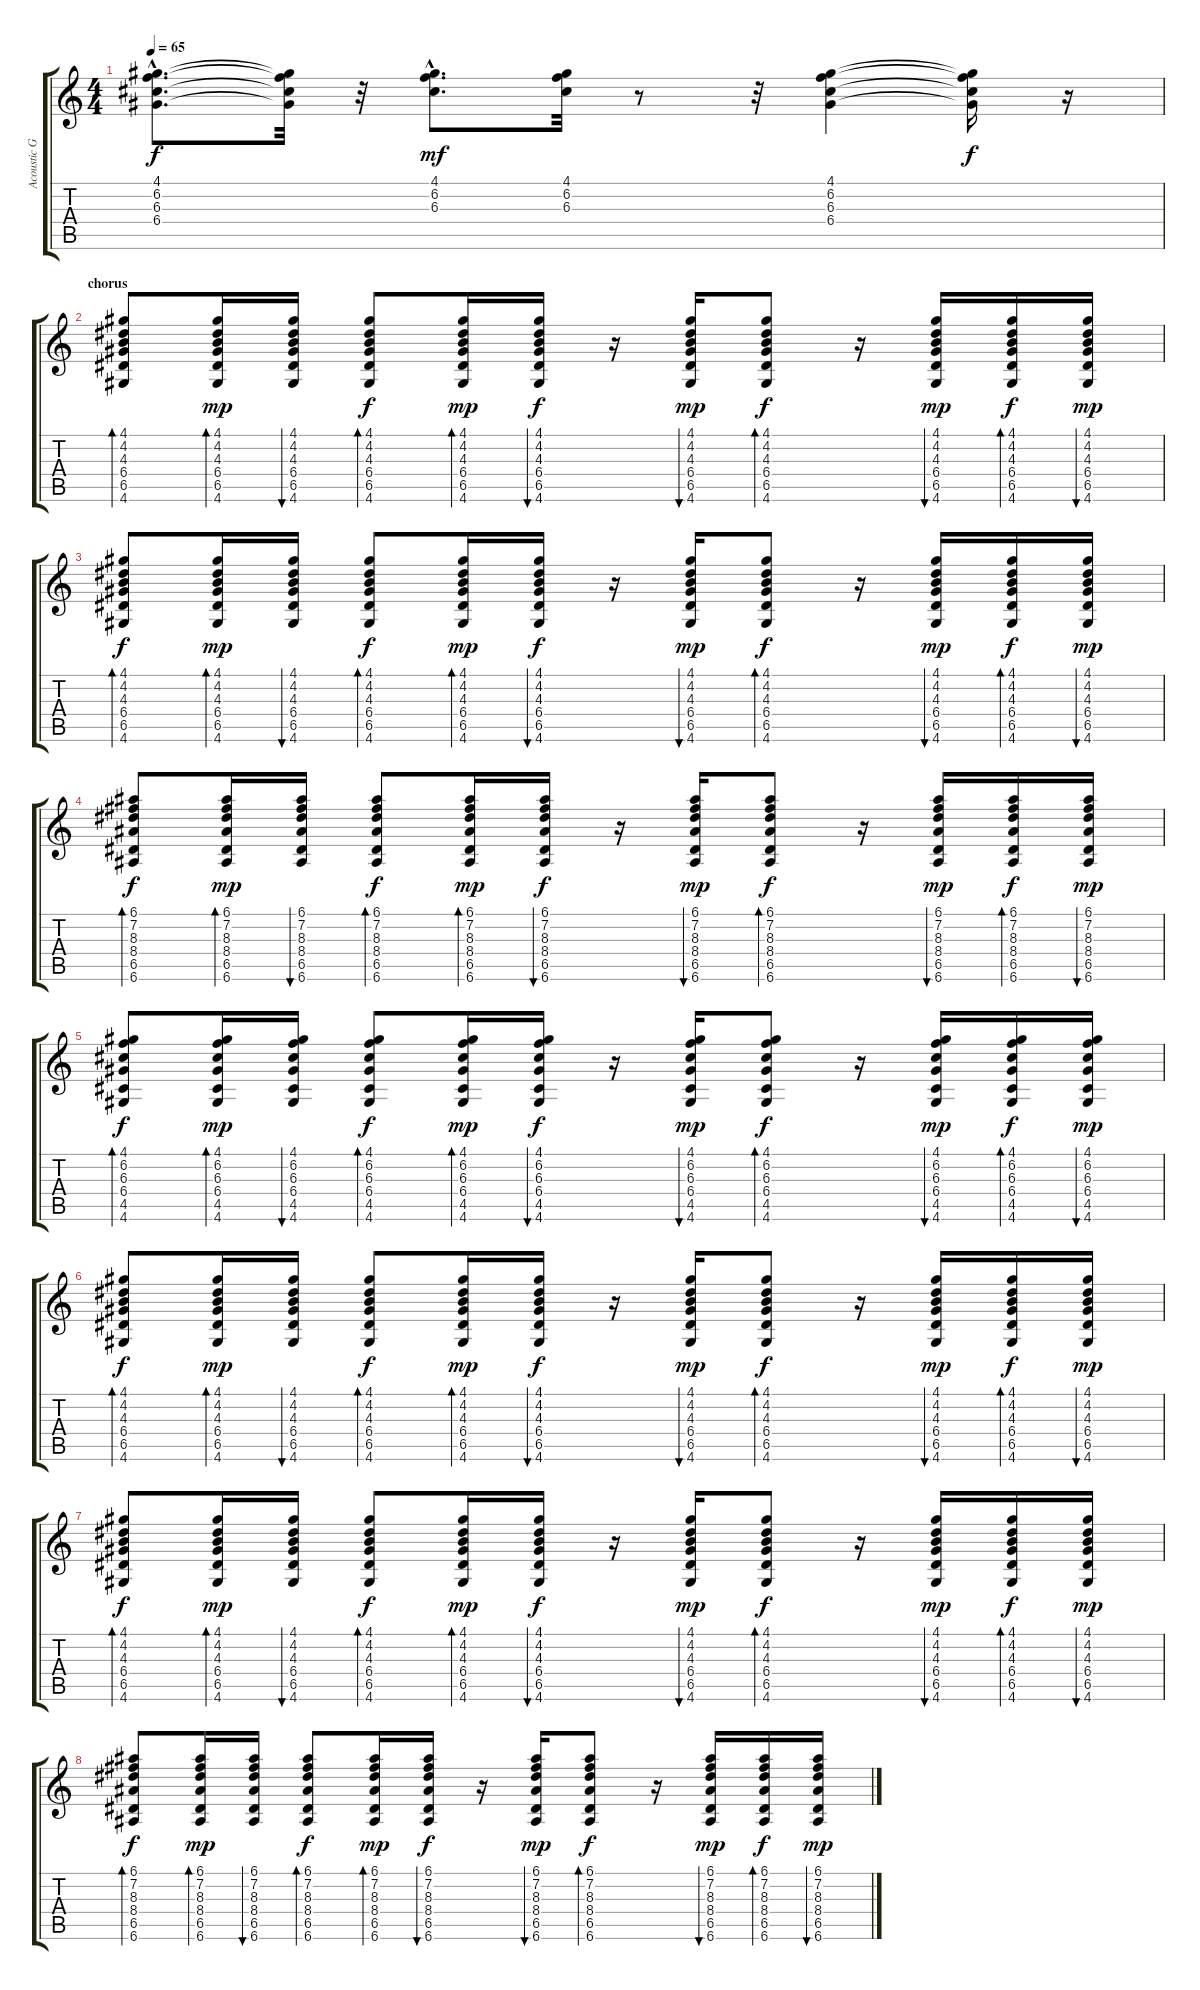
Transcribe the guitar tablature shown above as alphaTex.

\track ("Acoustic Guitar" "Acoustic G") {instrument acousticguitarsteel}
\staff {score tabs}
\tuning (E4 B3 G3 D3 A2 E2) {hide}
\ts (4 4)
\tempo 65
\clef g2
\ks c
(4.1{hac} 6.2{hac} 6.3{hac} 6.4{hac}).8{d dy f} (4.1{t} 6.2{t} 6.3{t} 6.4{t}).32 r.32 (4.1{hac} 6.2{hac} 6.3{hac}).8{d dy mf} (4.1 6.2 6.3).32 r.8 r.32 (4.1 6.2 6.3 6.4).4 (4.1{t} 6.2{t} 6.3{t} 6.4{t}).16{dy f} r.16 |
\section ("" "chorus")
(4.1 4.2 4.3 6.4 6.5 4.6).8{bd 30 volume 10} (4.1 4.2 4.3 6.4 6.5 4.6).16{bd 30 dy mp} (4.1 4.2 4.3 6.4 6.5 4.6).16{bu 30} (4.1 4.2 4.3 6.4 6.5 4.6).8{bd 30 dy f} (4.1 4.2 4.3 6.4 6.5 4.6).16{bd 30 dy mp} (4.1 4.2 4.3 6.4 6.5 4.6).16{bu 30 dy f} r.16 (4.1 4.2 4.3 6.4 6.5 4.6).16{bu 30 dy mp} (4.1 4.2 4.3 6.4 6.5 4.6).8{bd 30 dy f} r.16 (4.1 4.2 4.3 6.4 6.5 4.6).16{bu 30 dy mp} (4.1 4.2 4.3 6.4 6.5 4.6).16{bd 30 dy f} (4.1 4.2 4.3 6.4 6.5 4.6).16{bu 30 dy mp} |
(4.1 4.2 4.3 6.4 6.5 4.6).8{bd 30 dy f} (4.1 4.2 4.3 6.4 6.5 4.6).16{bd 30 dy mp} (4.1 4.2 4.3 6.4 6.5 4.6).16{bu 30} (4.1 4.2 4.3 6.4 6.5 4.6).8{bd 30 dy f} (4.1 4.2 4.3 6.4 6.5 4.6).16{bd 30 dy mp} (4.1 4.2 4.3 6.4 6.5 4.6).16{bu 30 dy f} r.16 (4.1 4.2 4.3 6.4 6.5 4.6).16{bu 30 dy mp} (4.1 4.2 4.3 6.4 6.5 4.6).8{bd 30 dy f} r.16 (4.1 4.2 4.3 6.4 6.5 4.6).16{bu 30 dy mp} (4.1 4.2 4.3 6.4 6.5 4.6).16{bd 30 dy f} (4.1 4.2 4.3 6.4 6.5 4.6).16{bu 30 dy mp} |
(6.1 7.2 8.3 8.4 6.5 6.6).8{bd 30 dy f} (6.1 7.2 8.3 8.4 6.5 6.6).16{bd 30 dy mp} (6.1 7.2 8.3 8.4 6.5 6.6).16{bu 30} (6.1 7.2 8.3 8.4 6.5 6.6).8{bd 30 dy f} (6.1 7.2 8.3 8.4 6.5 6.6).16{bd 30 dy mp} (6.1 7.2 8.3 8.4 6.5 6.6).16{bu 30 dy f} r.16 (6.1 7.2 8.3 8.4 6.5 6.6).16{bu 30 dy mp} (6.1 7.2 8.3 8.4 6.5 6.6).8{bd 30 dy f} r.16 (6.1 7.2 8.3 8.4 6.5 6.6).16{bu 30 dy mp} (6.1 7.2 8.3 8.4 6.5 6.6).16{bd 30 dy f} (6.1 7.2 8.3 8.4 6.5 6.6).16{bu 30 dy mp} |
(4.1 6.2 6.3 6.4 4.5 4.6).8{bd 30 dy f} (4.1 6.2 6.3 6.4 4.5 4.6).16{bd 30 dy mp} (4.1 6.2 6.3 6.4 4.5 4.6).16{bu 30} (4.1 6.2 6.3 6.4 4.5 4.6).8{bd 30 dy f} (4.1 6.2 6.3 6.4 4.5 4.6).16{bd 30 dy mp} (4.1 6.2 6.3 6.4 4.5 4.6).16{bu 30 dy f} r.16 (4.1 6.2 6.3 6.4 4.5 4.6).16{bu 30 dy mp} (4.1 6.2 6.3 6.4 4.5 4.6).8{bd 30 dy f} r.16 (4.1 6.2 6.3 6.4 4.5 4.6).16{bu 30 dy mp} (4.1 6.2 6.3 6.4 4.5 4.6).16{bd 30 dy f} (4.1 6.2 6.3 6.4 4.5 4.6).16{bu 30 dy mp} |
(4.1 4.2 4.3 6.4 6.5 4.6).8{bd 30 dy f} (4.1 4.2 4.3 6.4 6.5 4.6).16{bd 30 dy mp} (4.1 4.2 4.3 6.4 6.5 4.6).16{bu 30} (4.1 4.2 4.3 6.4 6.5 4.6).8{bd 30 dy f} (4.1 4.2 4.3 6.4 6.5 4.6).16{bd 30 dy mp} (4.1 4.2 4.3 6.4 6.5 4.6).16{bu 30 dy f} r.16 (4.1 4.2 4.3 6.4 6.5 4.6).16{bu 30 dy mp} (4.1 4.2 4.3 6.4 6.5 4.6).8{bd 30 dy f} r.16 (4.1 4.2 4.3 6.4 6.5 4.6).16{bu 30 dy mp} (4.1 4.2 4.3 6.4 6.5 4.6).16{bd 30 dy f} (4.1 4.2 4.3 6.4 6.5 4.6).16{bu 30 dy mp} |
(4.1 4.2 4.3 6.4 6.5 4.6).8{bd 30 dy f} (4.1 4.2 4.3 6.4 6.5 4.6).16{bd 30 dy mp} (4.1 4.2 4.3 6.4 6.5 4.6).16{bu 30} (4.1 4.2 4.3 6.4 6.5 4.6).8{bd 30 dy f} (4.1 4.2 4.3 6.4 6.5 4.6).16{bd 30 dy mp} (4.1 4.2 4.3 6.4 6.5 4.6).16{bu 30 dy f} r.16 (4.1 4.2 4.3 6.4 6.5 4.6).16{bu 30 dy mp} (4.1 4.2 4.3 6.4 6.5 4.6).8{bd 30 dy f} r.16 (4.1 4.2 4.3 6.4 6.5 4.6).16{bu 30 dy mp} (4.1 4.2 4.3 6.4 6.5 4.6).16{bd 30 dy f} (4.1 4.2 4.3 6.4 6.5 4.6).16{bu 30 dy mp} |
(6.1 7.2 8.3 8.4 6.5 6.6).8{bd 30 dy f} (6.1 7.2 8.3 8.4 6.5 6.6).16{bd 30 dy mp} (6.1 7.2 8.3 8.4 6.5 6.6).16{bu 30} (6.1 7.2 8.3 8.4 6.5 6.6).8{bd 30 dy f} (6.1 7.2 8.3 8.4 6.5 6.6).16{bd 30 dy mp} (6.1 7.2 8.3 8.4 6.5 6.6).16{bu 30 dy f} r.16 (6.1 7.2 8.3 8.4 6.5 6.6).16{bu 30 dy mp} (6.1 7.2 8.3 8.4 6.5 6.6).8{bd 30 dy f} r.16 (6.1 7.2 8.3 8.4 6.5 6.6).16{bu 30 dy mp} (6.1 7.2 8.3 8.4 6.5 6.6).16{bd 30 dy f} (6.1 7.2 8.3 8.4 6.5 6.6).16{bu 30 dy mp}
